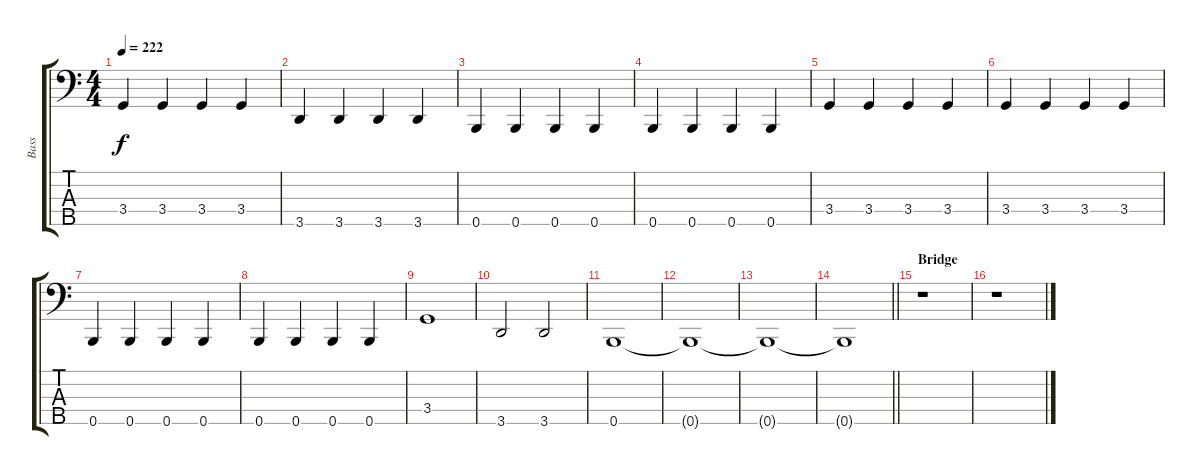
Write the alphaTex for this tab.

\track ("Bass" "Bass") {instrument electricbasspick}
\staff {score tabs}
\tuning (G2 D2 A1 E1 B0) {hide}
\ts (4 4)
\tempo 222
\clef f4
\ks c
3.4.4{dy f} 3.4.4 3.4.4 3.4.4 |
3.5.4 3.5.4 3.5.4 3.5.4 |
0.5.4 0.5.4 0.5.4 0.5.4 |
0.5.4 0.5.4 0.5.4 0.5.4 |
3.4.4 3.4.4 3.4.4 3.4.4 |
3.4.4 3.4.4 3.4.4 3.4.4 |
0.5.4 0.5.4 0.5.4 0.5.4 |
0.5.4 0.5.4 0.5.4 0.5.4 |
3.4.1 |
3.5.2 3.5.2 |
0.5.1 |
0.5{t}.1 |
0.5{t}.1 |
\barLineRight lightlight
0.5{t}.1 |
\section ("" "Bridge")
r.1 |
r.1
